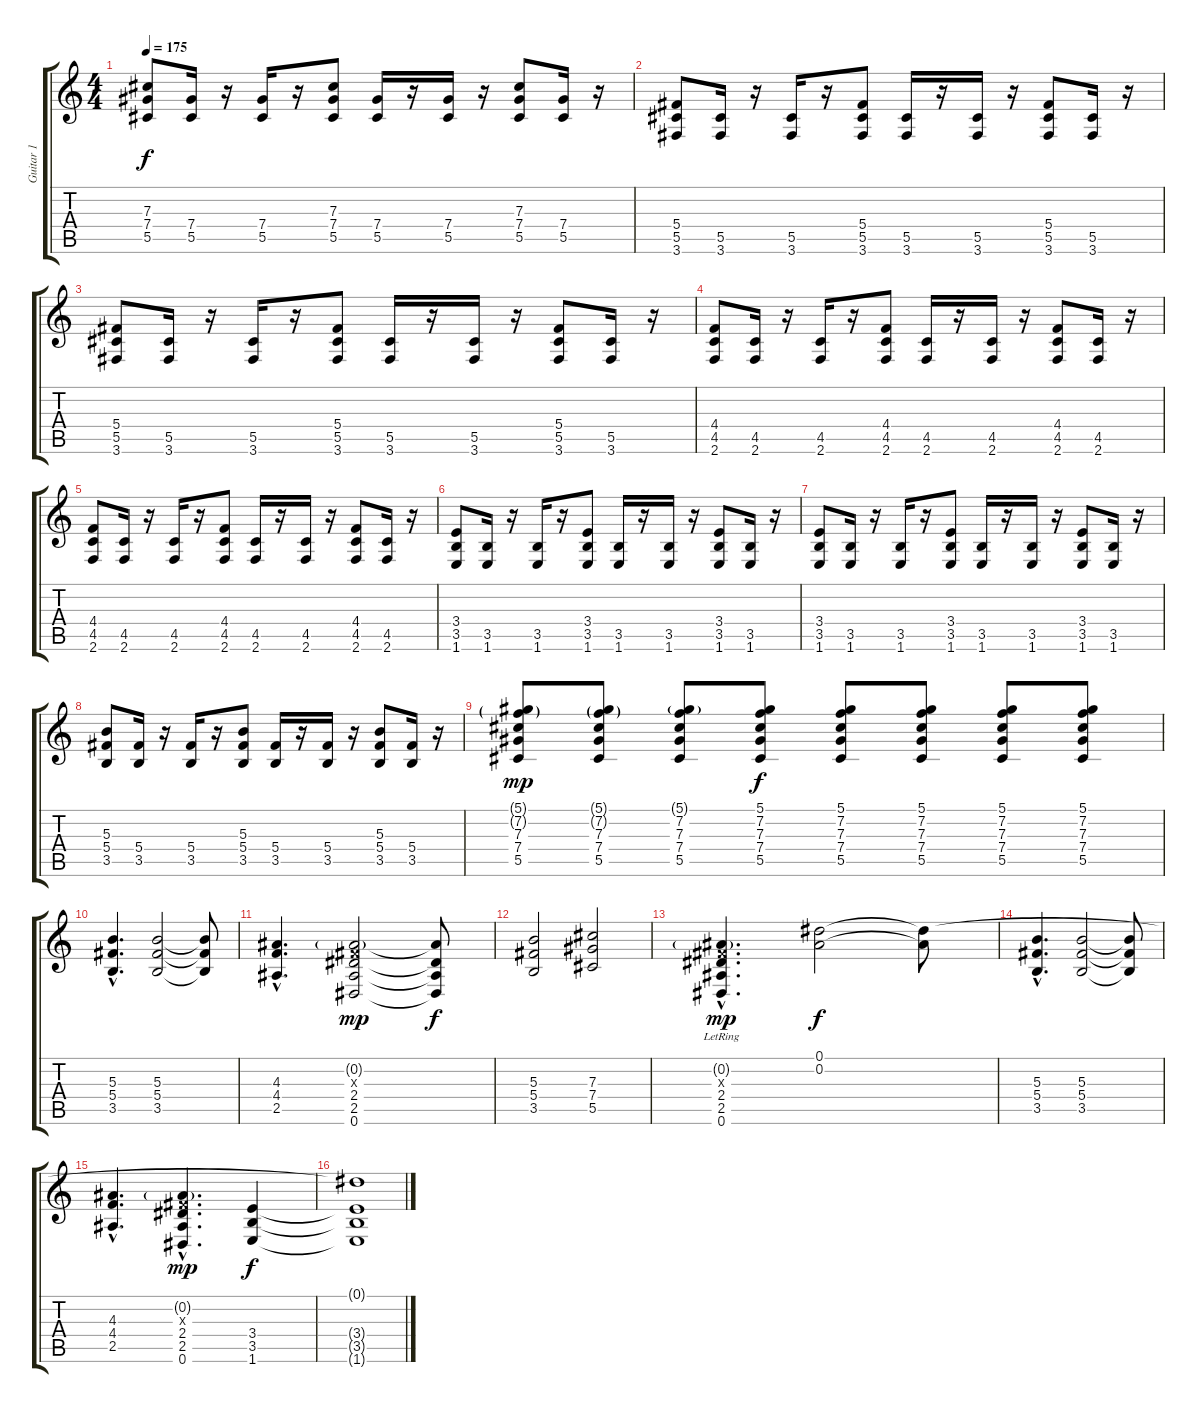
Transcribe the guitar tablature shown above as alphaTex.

\track ("Guitar 1" "Guitar 1") {instrument distortionguitar}
\staff {score tabs}
\tuning (Eb4 Bb3 Gb3 Db3 Ab2 Eb2) {hide}
\ts (4 4)
\tempo 175
\clef g2
\ks c
(7.3 7.4 5.5).8{dy f} (7.4 5.5).16 r.16 (7.4 5.5).16 r.16 (7.3 7.4 5.5).8 (7.4 5.5).16 r.16 (7.4 5.5).16 r.16 (7.3 7.4 5.5).8 (7.4 5.5).16 r.16 |
(5.4 5.5 3.6).8 (5.5 3.6).16 r.16 (5.5 3.6).16 r.16 (5.4 5.5 3.6).8 (5.5 3.6).16 r.16 (5.5 3.6).16 r.16 (5.4 5.5 3.6).8 (5.5 3.6).16 r.16 |
(5.4 5.5 3.6).8 (5.5 3.6).16 r.16 (5.5 3.6).16 r.16 (5.4 5.5 3.6).8 (5.5 3.6).16 r.16 (5.5 3.6).16 r.16 (5.4 5.5 3.6).8 (5.5 3.6).16 r.16 |
(4.4 4.5 2.6).8 (4.5 2.6).16 r.16 (4.5 2.6).16 r.16 (4.4 4.5 2.6).8 (4.5 2.6).16 r.16 (4.5 2.6).16 r.16 (4.4 4.5 2.6).8 (4.5 2.6).16 r.16 |
(4.4 4.5 2.6).8 (4.5 2.6).16 r.16 (4.5 2.6).16 r.16 (4.4 4.5 2.6).8 (4.5 2.6).16 r.16 (4.5 2.6).16 r.16 (4.4 4.5 2.6).8 (4.5 2.6).16 r.16 |
(3.4 3.5 1.6).8 (3.5 1.6).16 r.16 (3.5 1.6).16 r.16 (3.4 3.5 1.6).8 (3.5 1.6).16 r.16 (3.5 1.6).16 r.16 (3.4 3.5 1.6).8 (3.5 1.6).16 r.16 |
(3.4 3.5 1.6).8 (3.5 1.6).16 r.16 (3.5 1.6).16 r.16 (3.4 3.5 1.6).8 (3.5 1.6).16 r.16 (3.5 1.6).16 r.16 (3.4 3.5 1.6).8 (3.5 1.6).16 r.16 |
(5.3 5.4 3.5).8 (5.4 3.5).16 r.16 (5.4 3.5).16 r.16 (5.3 5.4 3.5).8 (5.4 3.5).16 r.16 (5.4 3.5).16 r.16 (5.3 5.4 3.5).8 (5.4 3.5).16 r.16 |
(5.1{g} 7.2{g} 7.3 7.4 5.5).8{dy mp} (5.1{g} 7.2{g} 7.3 7.4 5.5).8 (5.1{g} 7.2 7.3 7.4 5.5).8 (5.1 7.2 7.3 7.4 5.5).8{dy f} (5.1 7.2 7.3 7.4 5.5).8 (5.1 7.2 7.3 7.4 5.5).8 (5.1 7.2 7.3 7.4 5.5).8 (5.1 7.2 7.3 7.4 5.5).8 |
(5.3{hac} 5.4{hac} 3.5{hac}).4{d} (5.3 5.4 3.5).2 (5.3{t} 5.4{t} 3.5{t}).8 |
(4.3{hac} 4.4{hac} 2.5{hac}).4{d} (0.2{g} 0.3{x} 2.4 2.5 0.6).2{dy mp} (0.2{t} 2.4{t} 2.5{t} 0.6{t}).8{dy f} |
(5.3 5.4 3.5).2 (7.3 7.4 5.5).2 |
(0.2{g hac} 0.3{hac x} 2.4{hac lr} 2.5{hac lr} 0.6{hac lr}).4{d dy mp} (0.1 0.2).2{dy f} (0.1{t} 0.2{t}).8 |
(5.3{hac} 5.4{hac} 3.5{hac}).4{d} (5.3 5.4 3.5).2 (5.3{t} 5.4{t} 3.5{t}).8 |
(4.3{hac} 4.4{hac} 2.5{hac}).4{d} (0.2{g hac} 0.3{hac x} 2.4{hac} 2.5{hac} 0.6{hac}).4{d dy mp} (3.4 3.5 1.6).4{dy f} |
(0.1{t} 3.4{t} 3.5{t} 1.6{t}).1
